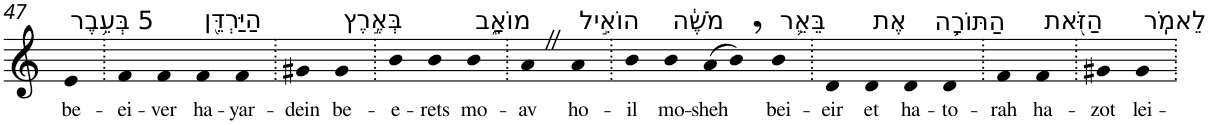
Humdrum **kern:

**kern	**text
*part1	*part1
*staff1	*staff1
*I"Piano	*
*I'Pno	*
!!LO:PB:g=z
*clefG2	*
*k[]	*
=47	=47
!LO:TX:a:t=5 בְּעֵ֥בֶר	!
!	!LO:LY:b
4e	be-
=48.	=48.
!	!LO:LY:b
4f	-ei-
!	!LO:LY:b
4f	-ver
!LO:TX:a:t=הַיַּרְדֵּ֖ן	!
!	!LO:LY:b
4f	ha-
!	!LO:LY:b
4f	-yar-
=49.	=49.
!	!LO:LY:b
4g#X	-dein
!LO:TX:a:t=בְּאֶ֣רֶץ	!
!	!LO:LY:b
4g#	be-
=50.	=50.
!	!LO:LY:b
4b	-e-
!	!LO:LY:b
4b	-rets
!LO:TX:a:t=מוֹאָ֑ב	!
!	!LO:LY:b
4b	mo-
=51.	=51.
!	!LO:LY:b
4aZ	-av
!LO:TX:a:t=הוֹאִ֣יל	!
!	!LO:LY:b
4a	ho-
=52.	=52.
!	!LO:LY:b
4b	-il
!LO:TX:a:t=מֹשֶׁ֔ה	!
!	!LO:LY:b
4b	mo-
!	!LO:LY:b
(8a	-sheh
8b,)	.
!LO:TX:a:t=בֵּאֵ֛ר	!
!	!LO:LY:b
4b	bei-
=53.	=53.
!	!LO:LY:b
4d	-eir
!LO:TX:a:t=אֶת	!
!	!LO:LY:b
4d	et
!LO:TX:a:t=הַתּוֹרָ֥ה	!
!	!LO:LY:b
4d	ha-
!	!LO:LY:b
4d	-to-
=54.	=54.
!	!LO:LY:b
4f	-rah
!LO:TX:a:t=הַזֹּ֖את	!
!	!LO:LY:b
4f	ha-
=55.	=55.
!	!LO:LY:b
4g#X	-zot
!LO:TX:a:t=לֵאמֹֽר	!
!	!LO:LY:b
4g#	lei-
=.	=.
*-	*-
